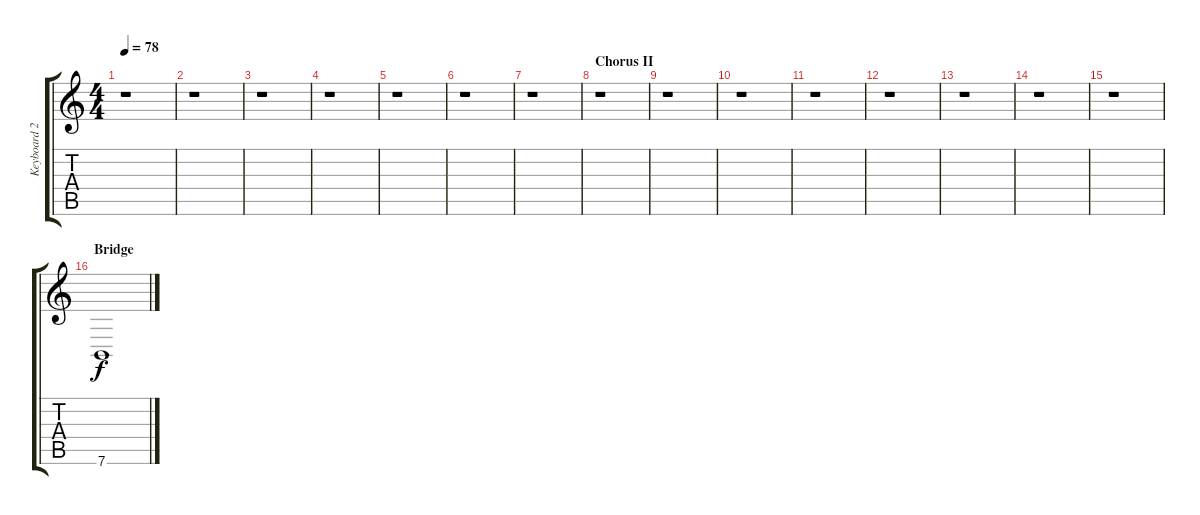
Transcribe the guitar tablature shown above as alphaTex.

\track ("Keyboard 2" "Keyboard 2") {instrument lead2sawtooth}
\staff {score tabs}
\tuning (E4 B3 G3 D3 A2 E2) {hide}
\ts (4 4)
\tempo 78
\clef g2
\ks c
r.1{dy f} |
r.1 |
r.1 |
r.1 |
r.1 |
r.1 |
r.1 |
\section ("" "Chorus II")
r.1 |
r.1 |
r.1 |
r.1 |
r.1 |
r.1 |
r.1 |
r.1 |
\section ("" "Bridge")
7.6.1
